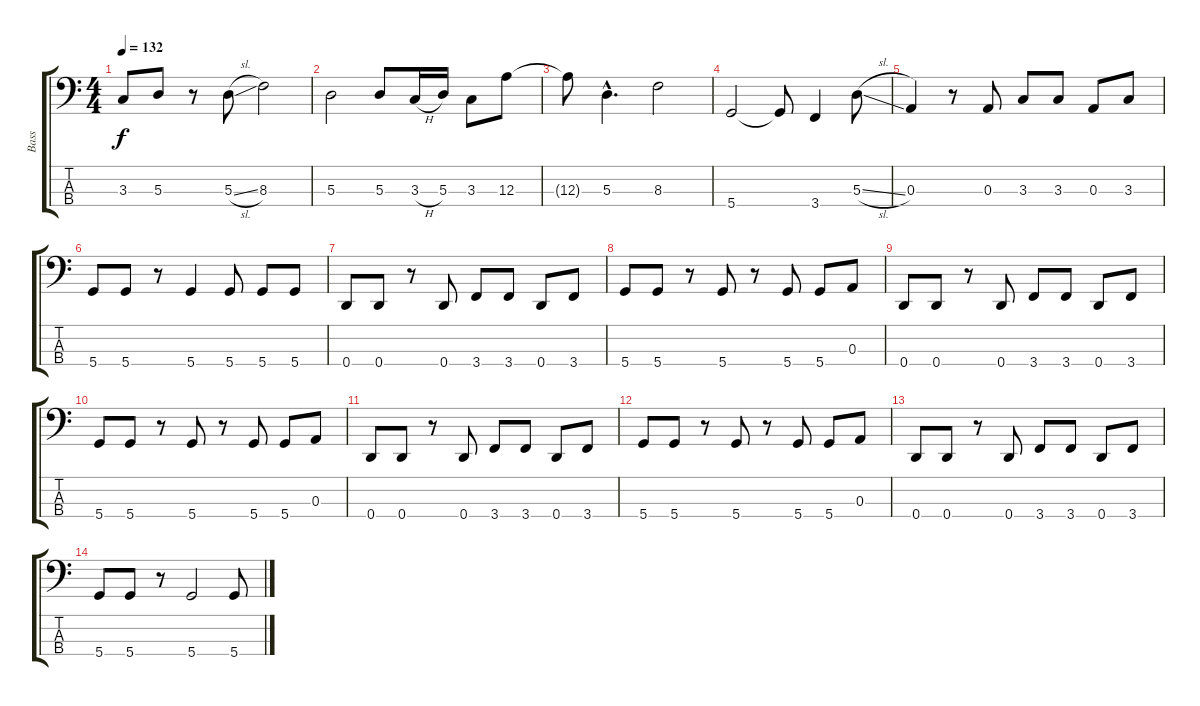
\track ("Bass" "Bass") {instrument electricbassfinger}
\staff {score tabs}
\tuning (G2 D2 A1 D1) {hide}
\ts (4 4)
\tempo 132
\clef f4
\ks c
3.3.8{dy f} 5.3.8 r.8 5.3{sl}.8 8.3.2 |
5.3.2 5.3.8 3.3{h}.16 5.3.16 3.3.8 12.3.8 |
12.3{t}.8 5.3{hac}.4{d} 8.3.2 |
5.4.2 5.4{t}.8 3.4.4 5.3{sl}.8 |
0.3.4 r.8 0.3.8 3.3.8 3.3.8 0.3.8 3.3.8 |
5.4.8 5.4.8 r.8 5.4.4 5.4.8 5.4.8 5.4.8 |
0.4.8 0.4.8 r.8 0.4.8 3.4.8 3.4.8 0.4.8 3.4.8 |
5.4.8 5.4.8 r.8 5.4.8 r.8 5.4.8 5.4.8 0.3.8 |
0.4.8 0.4.8 r.8 0.4.8 3.4.8 3.4.8 0.4.8 3.4.8 |
5.4.8 5.4.8 r.8 5.4.8 r.8 5.4.8 5.4.8 0.3.8 |
0.4.8 0.4.8 r.8 0.4.8 3.4.8 3.4.8 0.4.8 3.4.8 |
5.4.8 5.4.8 r.8 5.4.8 r.8 5.4.8 5.4.8 0.3.8 |
0.4.8 0.4.8 r.8 0.4.8 3.4.8 3.4.8 0.4.8 3.4.8 |
5.4.8 5.4.8 r.8 5.4.2 5.4.8
